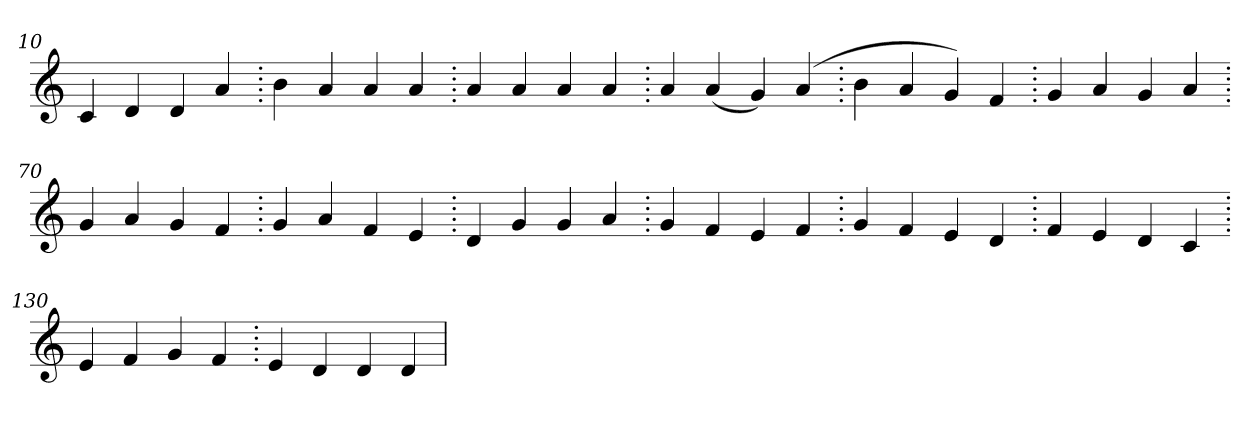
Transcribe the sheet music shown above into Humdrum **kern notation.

**kern
*part1
*staff1
*clefG2
=10.
4c
4d
4d
4a
=20.
4b
4a
4a
4a
=30.
4a
4a
4a
4a
=40.
4a
(>4a
4g)
(>4a
=50.
4b
4a
4g)
4f
=60.
4g
4a
4g
4a
=70.
4g
4a
4g
4f
=80.
4g
4a
4f
4e
=90.
4d
4g
4g
4a
=100.
4g
4f
4e
4f
=110.
4g
4f
4e
4d
=120.
4f
4e
4d
4c
=130.
4e
4f
4g
4f
=140.
4e
4d
4d
4d
=
*-
